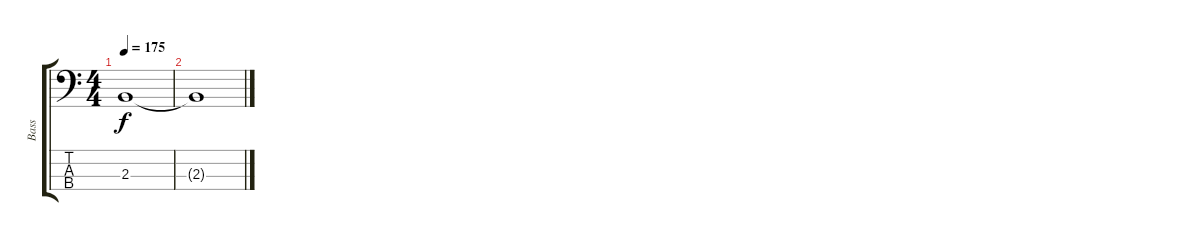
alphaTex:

\track ("Bass" "Bass") {instrument electricbassfinger}
\staff {score tabs}
\tuning (G2 D2 A1 E1) {hide}
\ts (4 4)
\tempo 175
\clef f4
\ks c
2.3{t}.1{dy f} |
2.3{t}.1
